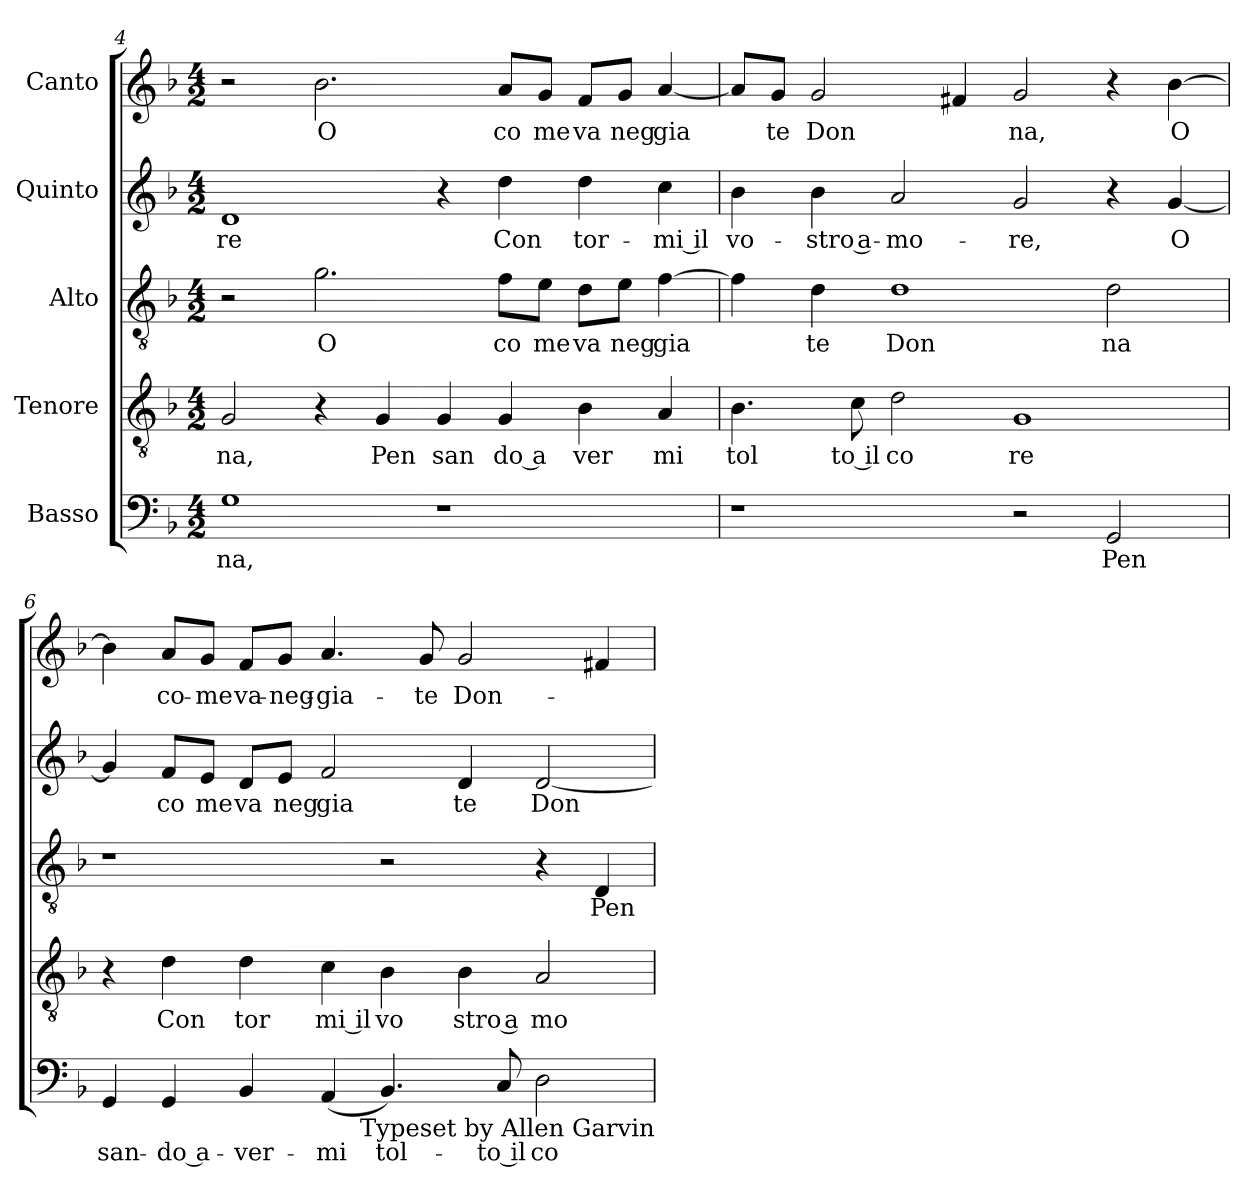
**kern	**text	**kern	**text	**kern	**text	**kern	**text	**kern	**text
*part5	*part5	*part4	*part4	*part3	*part3	*part2	*part2	*part1	*part1
*staff5	*staff5	*staff4	*staff4	*staff3	*staff3	*staff2	*staff2	*staff1	*staff1
*I"Basso	*	*I"Tenore	*	*I"Alto	*	*I"Quinto	*	*I"Canto	*
*clefF4	*	*clefGv2	*	*clefGv2	*	*clefG2	*	*clefG2	*
*k[b-]	*	*k[b-]	*	*k[b-]	*	*k[b-]	*	*k[b-]	*
*F:	*	*F:	*	*F:	*	*F:	*	*F:	*
*M4/2	*	*M4/2	*	*M4/2	*	*M4/2	*	*M4/2	*
=4	=4	=4	=4	=4	=4	=4	=4	=4	=4
!	!LO:LY:b:cj	!	!LO:LY:b:cj	!	!	!	!LO:LY:b:cj	!	!
1G	na,	2G/	na,	2r	.	1d	-re	2r	.
!	!	!	!	!	!LO:LY:b:cj	!	!	!	!LO:LY:b:cj
.	.	4r	.	2.g\	O	.	.	2.b-\	O
!	!	!	!LO:LY:b:cj	!	!	!	!	!	!
.	.	4G/	Pen	.	.	.	.	.	.
!	!	!	!LO:LY:b:cj	!	!	!	!	!	!
1r	.	4G/	san	.	.	4r	.	.	.
!	!	!	!LO:LY:b:rj	!	!LO:LY:b:cj	!	!LO:LY:b:cj	!	!LO:LY:b:cj
.	.	4G/	do a	8f\L	co	4dd\	Con	8a/L	co
!	!	!	!	!	!LO:LY:b:cj	!	!	!	!LO:LY:b:cj
.	.	.	.	8e\J	me	.	.	8g/J	me
!	!	!	!LO:LY:b:cj	!	!LO:LY:b:cj	!	!LO:LY:b:cj	!	!LO:LY:b:cj
.	.	4B-\	ver	8d\L	va	4dd\	tor-	8f/L	va
!	!	!	!	!	!LO:LY:b:cj	!	!	!	!LO:LY:b:cj
.	.	.	.	8e\J	neg	.	.	8g/J	neg
!	!	!	!LO:LY:b:cj	!	!LO:LY:b	!	!LO:LY:b:rj	!	!LO:LY:b
.	.	4A/	mi	[>4f\	gia	4cc\	-mi il	[<4a/	gia
=5	=5	=5	=5	=5	=5	=5	=5	=5	=5
!	!	!	!LO:LY:b:cj	!	!	!	!LO:LY:b:cj	!	!
1r	.	4.B-\	tol	4f\]	.	4b-\	vo-	8a/L]	.
!	!	!	!	!	!	!	!	!	!LO:LY:b:cj
.	.	.	.	.	.	.	.	8g/J	te
!	!	!	!	!	!LO:LY:b:cj	!	!LO:LY:b:rj	!	!LO:LY:b
.	.	.	.	4d\	te	4b-\	-stro a-	2g/	Don
!	!	!	!LO:LY:b:rj	!	!	!	!	!	!
.	.	8c\	to il	.	.	.	.	.	.
!	!	!	!LO:LY:b:cj	!	!LO:LY:b:cj	!	!LO:LY:b:cj	!	!
.	.	2d\	co	1d	Don	2a/	-mo-	.	.
.	.	.	.	.	.	.	.	4f#/	.
!	!	!	!LO:LY:b:cj	!	!	!	!LO:LY:b:cj	!	!LO:LY:b:cj
2r	.	1G	re	.	.	2g/	-re,	2g/	na,
!	!LO:LY:b:cj	!	!	!	!LO:LY:b:cj	!	!	!	!
2GG/	Pen	.	.	2d\	na	4r	.	4r	.
!	!	!	!	!	!	!	!LO:LY:b:cj	!	!LO:LY:b:cj
.	.	.	.	.	.	[>4g/	O	[>4b-\	O
!!LO:LB:g=z
=6	=6	=6	=6	=6	=6	=6	=6	=6	=6
!	!LO:LY:b:cj	!	!	!	!	!	!	!	!
4GG/	san-	4r	.	1r	.	4g/]	.	4b-\]	.
!	!LO:LY:b:rj	!	!LO:LY:b:cj	!	!	!	!LO:LY:b:cj	!	!LO:LY:b:cj
4GG/	-do a-	4d\	Con	.	.	8f/L	co	8a/L	co-
!	!	!	!	!	!	!	!LO:LY:b:cj	!	!LO:LY:b:cj
.	.	.	.	.	.	8e/J	me	8g/J	-me
!	!LO:LY:b:cj	!	!LO:LY:b:cj	!	!	!	!LO:LY:b:cj	!	!LO:LY:b:cj
4BB-/	-ver-	4d\	tor	.	.	8d/L	va	8f/L	va-
!	!	!	!	!	!	!	!LO:LY:b:cj	!	!LO:LY:b:cj
.	.	.	.	.	.	8e/J	neg	8g/J	-neg-
!	!LO:LY:b:cj	!	!LO:LY:b:rj	!	!	!	!LO:LY:b:cj	!	!LO:LY:b:cj
(>4AA/	-mi	4c\	mi il	.	.	2f/	gia	4.a/	-gia-
!	!LO:LY:b:cj	!	!LO:LY:b:cj	!	!	!	!	!	!
4.BB-/)	tol-	4B-\	vo	2r	.	.	.	.	.
!	!	!	!	!	!	!	!	!	!LO:LY:b:cj
.	.	.	.	.	.	.	.	8g/	-te
!	!	!	!LO:LY:b:rj	!	!	!	!LO:LY:b:cj	!	!LO:LY:b
.	.	(<4B-\	stro a	.	.	4d/	te	2g/	Don-
!	!LO:LY:b:rj	!	!	!	!	!	!	!	!
8C/)	-to il	.	.	.	.	.	.	.	.
!	!LO:LY:b:cj	!	!LO:LY:b:cj	!	!	!	!LO:LY:b	!	!
2D\	co-	2A/	mo	4r	.	[<2d/	Don	.	.
!	!	!	!	!	!LO:LY:b:cj	!	!	!	!
.	.	.	.	4D/	Pen	.	.	4f#/	.
!LO:TX:b:t=Typeset by Allen Garvin	!	!	!	!	!	!	!	!	!
=	=	=	=	=	=	=	=	=	=
*-	*-	*-	*-	*-	*-	*-	*-	*-	*-
